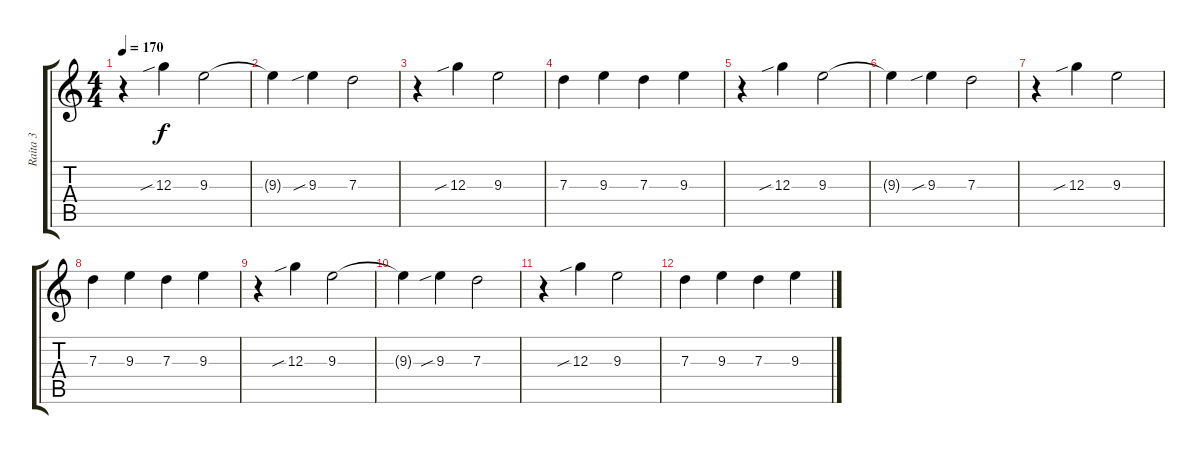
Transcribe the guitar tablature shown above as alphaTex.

\track ("Raita 3" "Raita 3") {instrument distortionguitar}
\staff {score tabs}
\tuning (E4 B3 G3 D3 A2 E2) {hide}
\ts (4 4)
\tempo 170
\clef g2
\ks c
r.4{dy f} 12.3{sib}.4 9.3.2 |
9.3{t}.4 9.3{sib}.4 7.3.2 |
r.4 12.3{sib}.4 9.3.2 |
7.3.4 9.3.4 7.3.4 9.3.4 |
r.4 12.3{sib}.4 9.3.2 |
9.3{t}.4 9.3{sib}.4 7.3.2 |
r.4 12.3{sib}.4 9.3.2 |
7.3.4 9.3.4 7.3.4 9.3.4 |
r.4 12.3{sib}.4 9.3.2 |
9.3{t}.4 9.3{sib}.4 7.3.2 |
r.4 12.3{sib}.4 9.3.2 |
7.3.4 9.3.4 7.3.4 9.3.4
